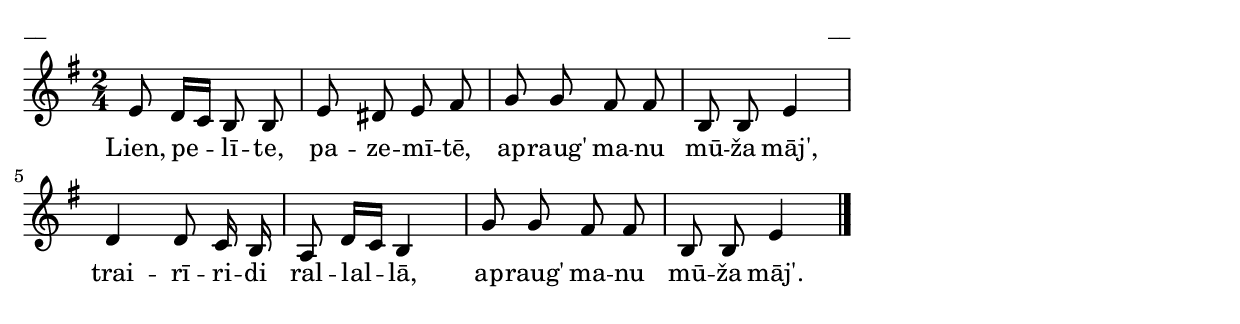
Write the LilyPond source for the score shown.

\version "2.13.16"
%\header {
%    title = "Lien, pelīte, pazemītē",AA lapas, bēres
%}
\paper {
line-width = 14\cm
left-margin = 0.4\cm
between-system-padding = 0.1\cm
between-system-space = 0.1\cm
}
\layout {
indent = #0
ragged-last = ##f
}

voiceA = \relative c' {
\clef "treble"
\key e \minor
\time 2/4
e8 d16[ c] b8 b |
e8 dis e fis |
g8 g fis fis |
b,8 b e4 |
d4 d8 c16 b |
a8 d16[ c] b4 |
g'8 g fis fis |
b,8 b e4 |
\bar "|."
} 

lyricA = \lyricmode {
Lien, pe -- lī -- te, pa -- ze -- mī -- tē, ap -- raug' ma -- nu mū -- ža māj',
trai -- rī -- ri -- di ral -- lal -- lā, ap -- raug' ma -- nu mū -- ža māj'.
} 

fullScore = <<
\new Staff {
<<
\new Voice = "voiceA" { \oneVoice \autoBeamOff \voiceA }
\lyricsto "voiceA" \new Lyrics \lyricA
>>
}
>>

\score {
\fullScore
\header { piece = "__" opus = "__" }
}
\markup { \with-color #(x11-color 'white) \sans \smaller "__" }
\score {
\unfoldRepeats
\fullScore
\midi {
\context { \Staff \remove "Staff_performer" }
\context { \Voice \consists "Staff_performer" }
}
}


